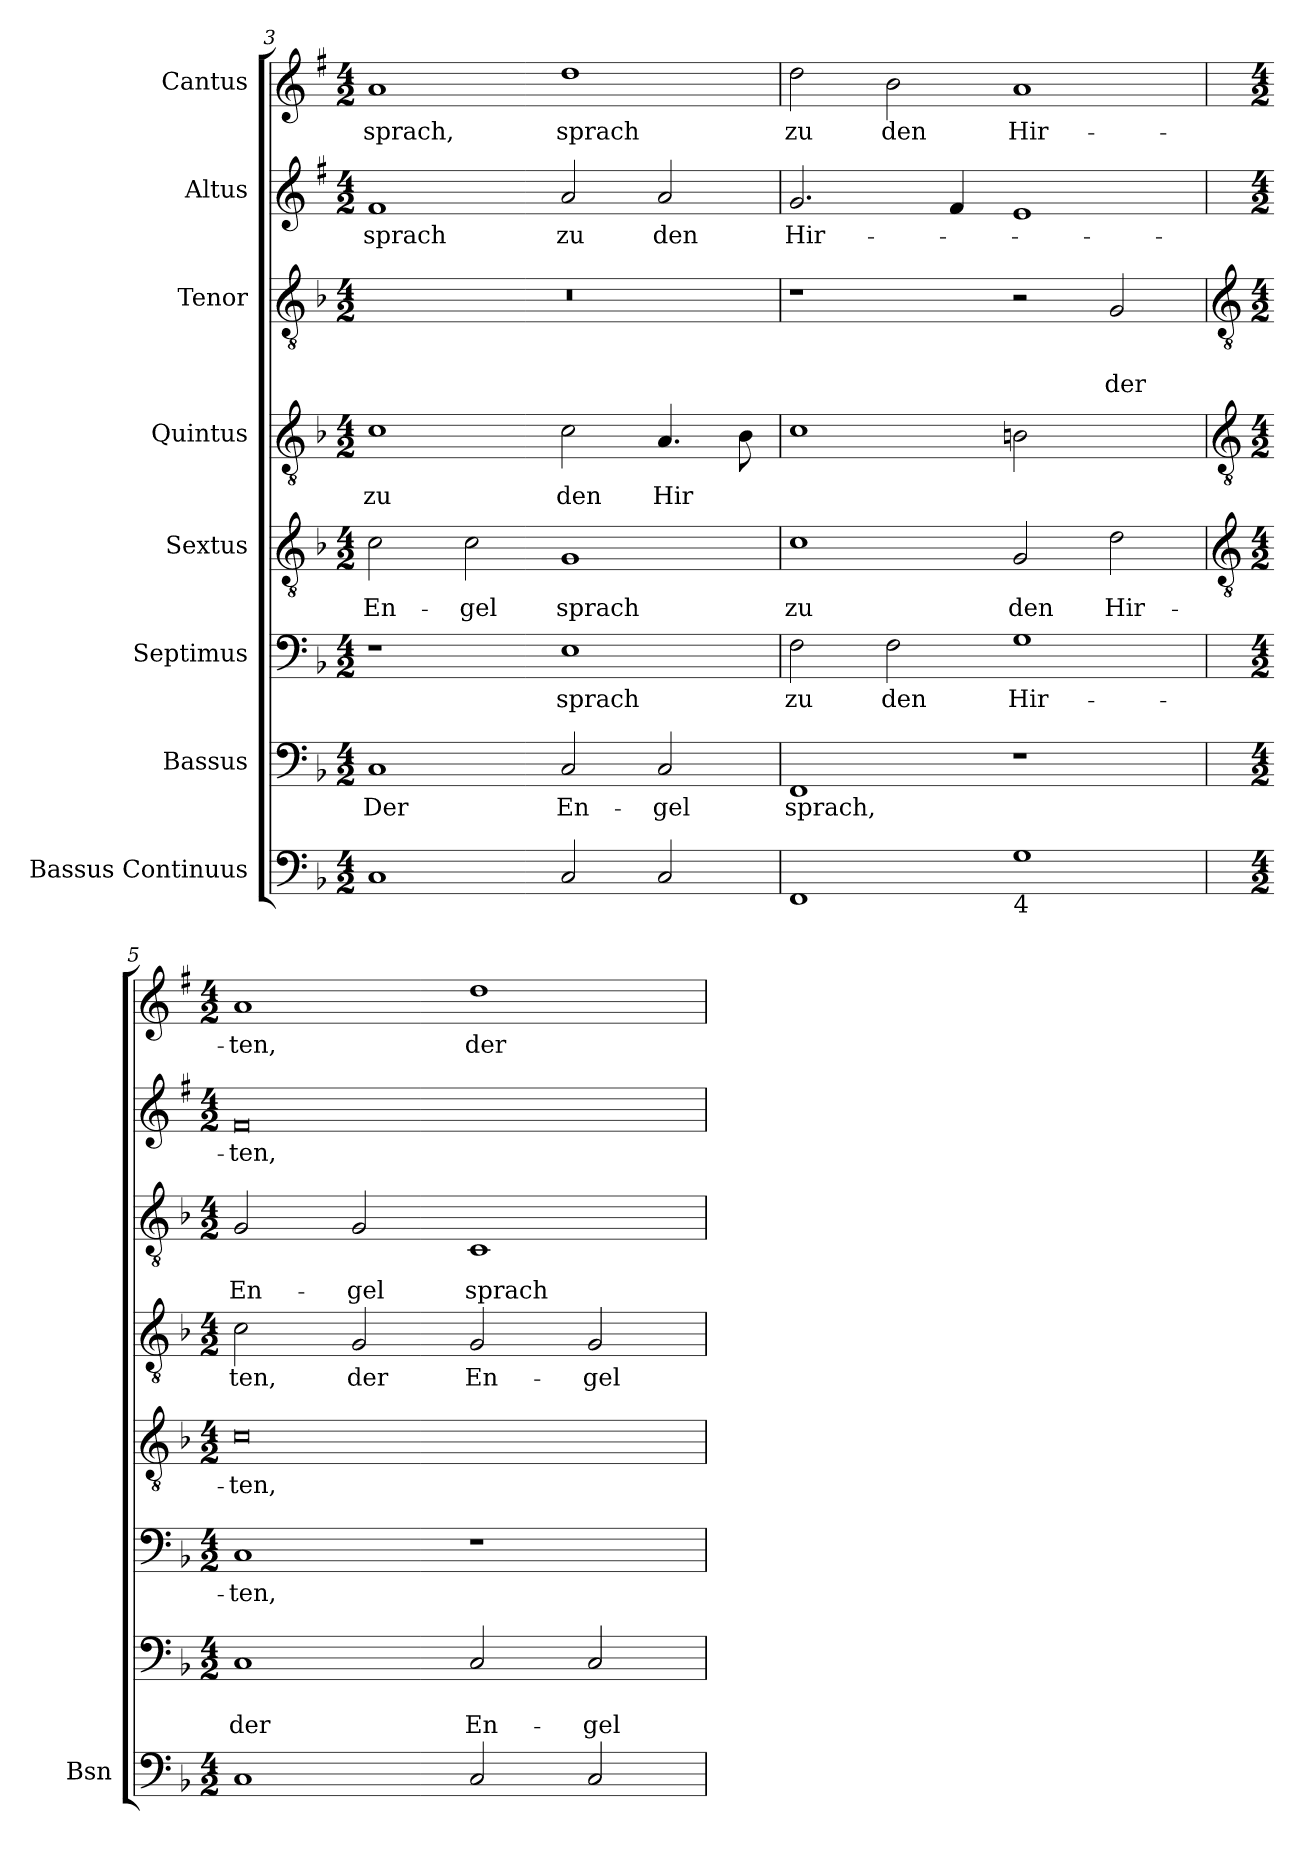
**kern	**kern	**text	**text	**kern	**text	**kern	**text	**kern	**text	**kern	**text	**text	**kern	**text	**kern	**text
*part8	*part7	*part7	*part7	*part6	*part6	*part5	*part5	*part4	*part4	*part3	*part3	*part3	*part2	*part2	*part1	*part1
*staff8	*staff7	*staff7	*staff7	*staff6	*staff6	*staff5	*staff5	*staff4	*staff4	*staff3	*staff3	*staff3	*staff2	*staff2	*staff1	*staff1
*I"Bassus Continuus	*I"Bassus	*	*	*I"Septimus	*	*I"Sextus	*	*I"Quintus	*	*I"Tenor	*	*	*I"Altus	*	*I"Cantus	*
*I'Bsn	*	*	*	*	*	*	*	*	*	*	*	*	*	*	*	*
*clefF4	*clefF4	*	*	*clefF4	*	*clefGv2	*	*clefGv2	*	*clefGv2	*	*	*clefG2	*	*clefG2	*
*	*	*	*	*	*	*	*	*	*	*	*	*	*ITrd1c2	*	*ITrd1c2	*
*k[b-]	*k[b-]	*	*	*k[b-]	*	*k[b-]	*	*k[b-]	*	*k[b-]	*	*	*k[b-]	*	*k[b-]	*
*F:	*F:	*	*	*F:	*	*F:	*	*F:	*	*F:	*	*	*F:	*	*F:	*
*M4/2	*M4/2	*	*	*M4/2	*	*M4/2	*	*M4/2	*	*M4/2	*	*	*M4/2	*	*M4/2	*
=3	=3	=3	=3	=3	=3	=3	=3	=3	=3	=3	=3	=3	=3	=3	=3	=3
!	!	!LO:LY:b	!	!	!	!	!LO:LY:b	!	!LO:LY:b	!	!	!	!	!LO:LY:b	!	!LO:LY:b
1C	1C	Der	.	1r	.	2c	En-	1c	zu	0r	.	.	1e	sprach	1g	sprach,
!	!	!	!	!	!	!	!LO:LY:b	!	!	!	!	!	!	!	!	!
.	.	.	.	.	.	2c	-gel	.	.	.	.	.	.	.	.	.
!	!	!LO:LY:b	!	!	!LO:LY:b	!	!LO:LY:b	!	!LO:LY:b	!	!	!	!	!LO:LY:b	!	!LO:LY:b
2C	2C	En-	.	1E	sprach	1G	sprach	2c	den	.	.	.	2g	zu	1cc	sprach
!	!	!LO:LY:b	!	!	!	!	!	!	!LO:LY:b	!	!	!	!	!LO:LY:b	!	!
2C	2C	-gel	.	.	.	.	.	4.A	Hir	.	.	.	2g	den	.	.
.	.	.	.	.	.	.	.	8B-	.	.	.	.	.	.	.	.
=4	=4	=4	=4	=4	=4	=4	=4	=4	=4	=4	=4	=4	=4	=4	=4	=4
!	!	!LO:LY:b	!	!	!LO:LY:b	!	!LO:LY:b	!	!	!	!	!	!	!LO:LY:b	!	!LO:LY:b
1FF	1FF	sprach,	.	2F	zu	1c	zu	1c	.	1r	.	.	2.f	Hir-	2cc	zu
!	!	!	!	!	!LO:LY:b	!	!	!	!	!	!	!	!	!	!	!LO:LY:b
.	.	.	.	2F	den	.	.	.	.	.	.	.	.	.	2a	den
.	.	.	.	.	.	.	.	.	.	.	.	.	4e	.	.	.
!LO:TX:b:t=4	!	!	!	!	!	!	!	!	!	!	!	!	!	!	!	!
!	!	!	!	!	!LO:LY:b	!	!LO:LY:b	!	!	!	!	!	!	!	!	!LO:LY:b
1G	1r	.	.	1G	Hir-	2G	den	2Bn	.	2r	.	.	1d	.	1g	Hir-
!	!	!	!	!	!	!	!LO:LY:b	!	!	!	!	!LO:LY:b	!	!	!	!
.	.	.	.	.	.	2d	Hir-	2ryy	.	2G	.	der	.	.	.	.
!!LO:LB:g=z
=5	=5	=5	=5	=5	=5	=5	=5	=5	=5	=5	=5	=5	=5	=5	=5	=5
*	*	*	*	*	*	*clefGv2	*	*clefGv2	*	*clefGv2	*	*	*	*	*	*
*M4/2	*M4/2	*	*	*M4/2	*	*M4/2	*	*M4/2	*	*M4/2	*	*	*M4/2	*	*M4/2	*
!	!	!	!LO:LY:b	!	!LO:LY:b	!	!LO:LY:b	!	!LO:LY:b	!	!	!LO:LY:b	!	!LO:LY:b	!	!LO:LY:b
*	*	*	*	*	*	*	*	*	*	*	*	*	*	*	*^	*
1C	1C	.	der	1C	-ten,	0c	-ten,	2c	ten,	2G	.	En-	0e	-ten,	1g	0ryy	-ten,
!	!	!	!	!	!	!	!	!	!LO:LY:b	!	!	!LO:LY:b	!	!	!	!	!
.	.	.	.	.	.	.	.	2G	der	2G	.	-gel	.	.	.	.	.
!	!	!	!LO:LY:b	!	!	!	!	!	!LO:LY:b	!	!	!LO:LY:b	!	!	!	!	!LO:LY:b
2C	2C	.	En-	1r	.	.	.	2G	En-	1C	.	sprach	.	.	1cc	.	der
!	!	!	!LO:LY:b	!	!	!	!	!	!LO:LY:b	!	!	!	!	!	!	!	!
2C	2C	.	-gel	.	.	.	.	2G	-gel	.	.	.	.	.	.	.	.
*	*	*	*	*	*	*	*	*	*	*	*	*	*	*	*v	*v	*
=	=	=	=	=	=	=	=	=	=	=	=	=	=	=	=	=
*-	*-	*-	*-	*-	*-	*-	*-	*-	*-	*-	*-	*-	*-	*-	*-	*-
